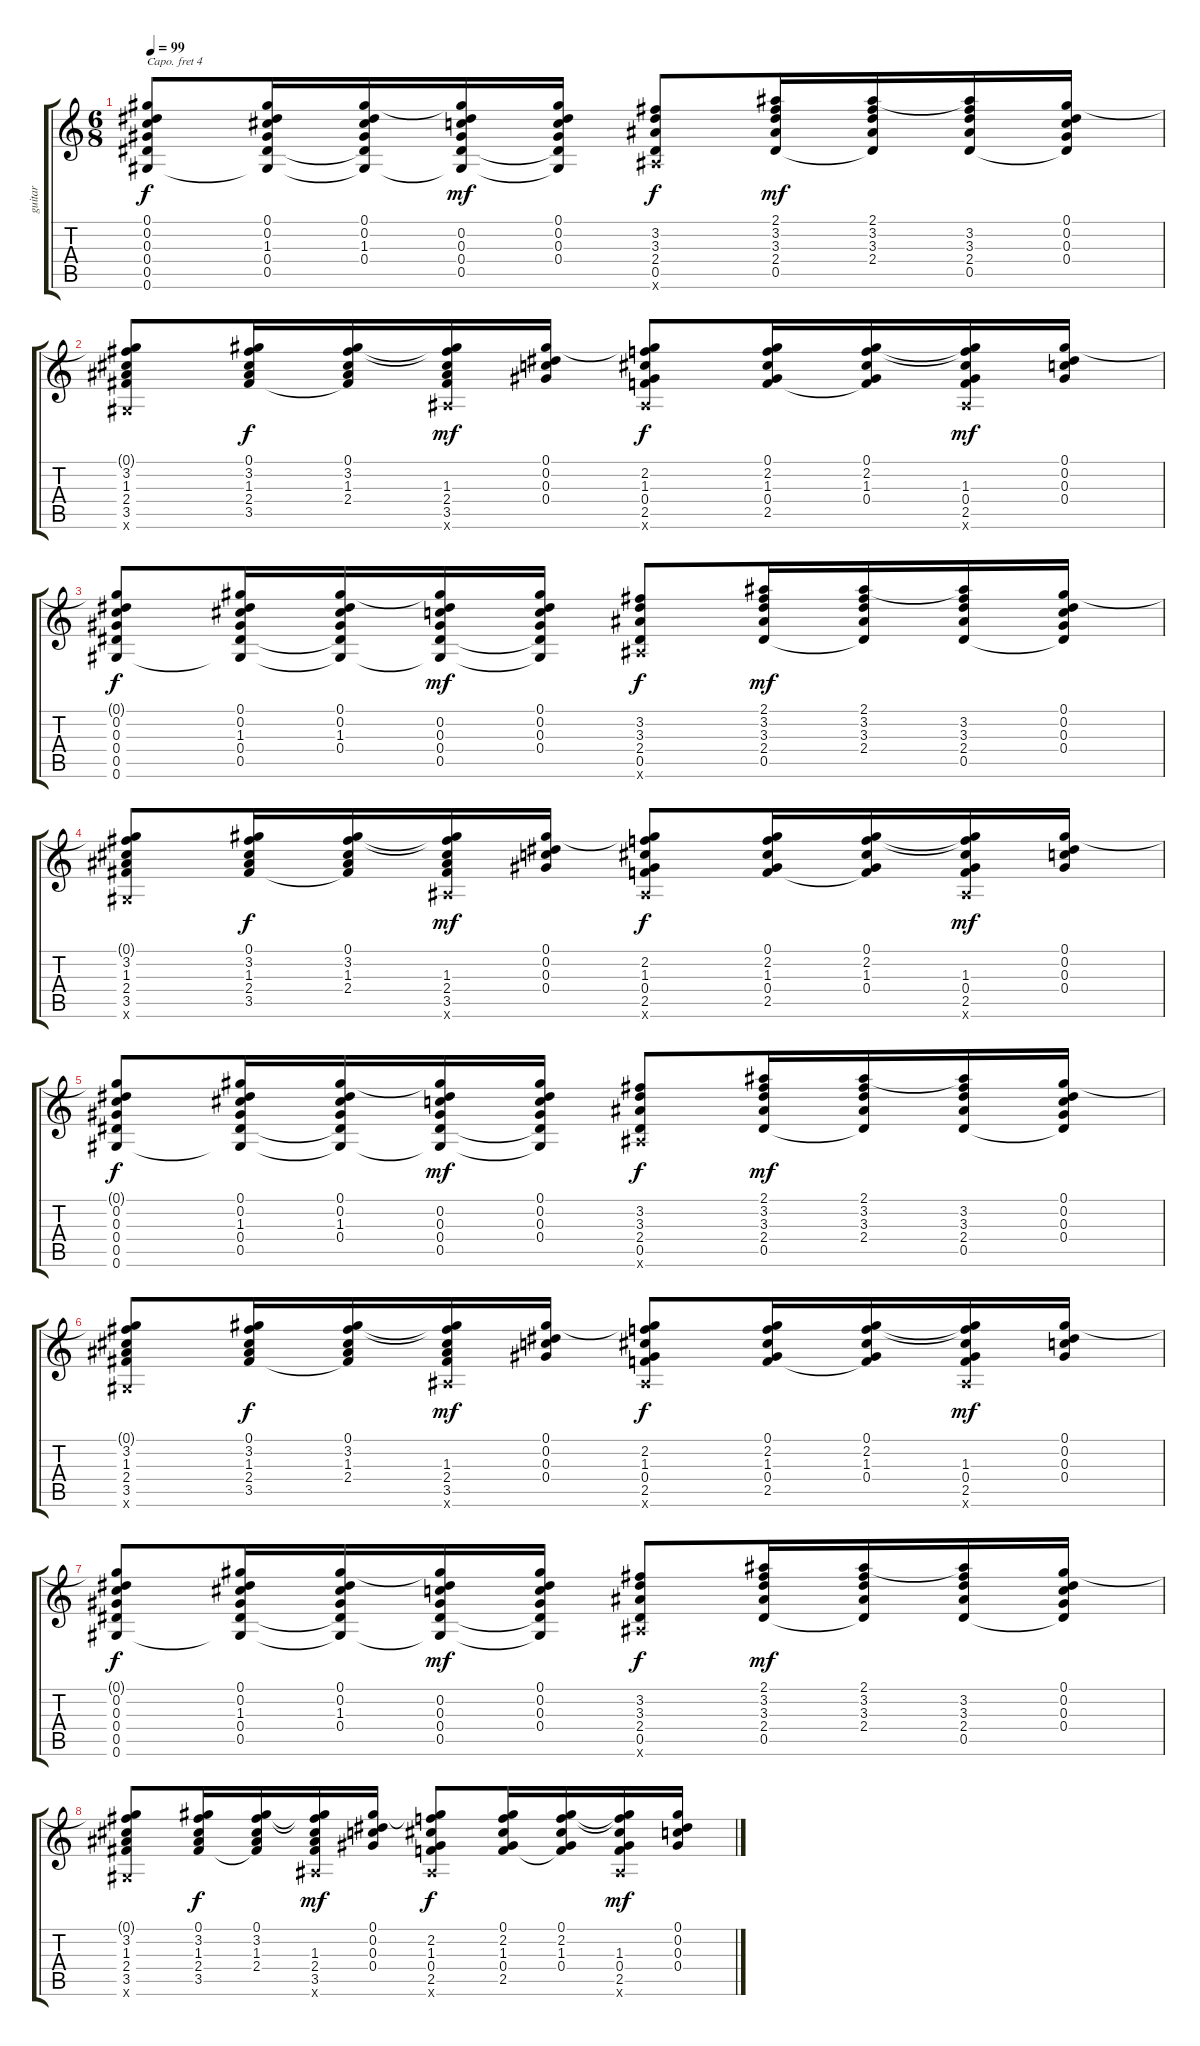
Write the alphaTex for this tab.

\track ("guitar" "guitar") {instrument acousticguitarsteel}
\staff {score tabs}
\capo 4
\tuning (E4 B3 Ab3 E3 B2 E2) {hide}
\ts (6 8)
\tempo 99
\clef g2
\ks c
(0.1{t} 0.2 0.3 0.4 0.5 0.6).8{dy f} (0.1 0.2 1.3 0.4 0.5 0.6{t}).16 (0.1 0.2 1.3 0.4 0.5{t} 0.6{t}).16 (0.1{t} 0.2 0.3 0.4 0.5 0.6{t}).16{dy mf} (0.1 0.2 0.3 0.4 0.5{t} 0.6{t}).16 (3.2 3.3 2.4 0.5 2.6{x}).8{dy f} (2.1 3.2 3.3 2.4 0.5).16{dy mf} (2.1 3.2 3.3 2.4 0.5{t}).16 (2.1{t} 3.2 3.3 2.4 0.5).16 (0.1 0.2 0.3 0.4 0.5{t}).16 |
(0.1{t} 3.2 1.3 2.4 3.5 0.6{x}).8 (0.1 3.2 1.3 2.4 3.5).16{dy f} (0.1 3.2 1.3 2.4 3.5{t}).16 (0.1{t} 3.2{t} 1.3 2.4 3.5 2.6{x}).16{dy mf} (0.1 0.2 0.3 0.4).16 (0.1{t} 2.2 1.3 0.4 2.5 2.6{x}).8{dy f} (0.1 2.2 1.3 0.4 2.5).16 (0.1 2.2 1.3 0.4 2.5{t}).16 (0.1{t} 2.2{t} 1.3 0.4 2.5 2.6{x}).16{dy mf} (0.1 0.2 0.3 0.4).16 |
(0.1{t} 0.2 0.3 0.4 0.5 0.6).8{dy f} (0.1 0.2 1.3 0.4 0.5 0.6{t}).16 (0.1 0.2 1.3 0.4 0.5{t} 0.6{t}).16 (0.1{t} 0.2 0.3 0.4 0.5 0.6{t}).16{dy mf} (0.1 0.2 0.3 0.4 0.5{t} 0.6{t}).16 (3.2 3.3 2.4 0.5 2.6{x}).8{dy f} (2.1 3.2 3.3 2.4 0.5).16{dy mf} (2.1 3.2 3.3 2.4 0.5{t}).16 (2.1{t} 3.2 3.3 2.4 0.5).16 (0.1 0.2 0.3 0.4 0.5{t}).16 |
(0.1{t} 3.2 1.3 2.4 3.5 0.6{x}).8 (0.1 3.2 1.3 2.4 3.5).16{dy f} (0.1 3.2 1.3 2.4 3.5{t}).16 (0.1{t} 3.2{t} 1.3 2.4 3.5 2.6{x}).16{dy mf} (0.1 0.2 0.3 0.4).16 (0.1{t} 2.2 1.3 0.4 2.5 2.6{x}).8{dy f} (0.1 2.2 1.3 0.4 2.5).16 (0.1 2.2 1.3 0.4 2.5{t}).16 (0.1{t} 2.2{t} 1.3 0.4 2.5 2.6{x}).16{dy mf} (0.1 0.2 0.3 0.4).16 |
(0.1{t} 0.2 0.3 0.4 0.5 0.6).8{dy f} (0.1 0.2 1.3 0.4 0.5 0.6{t}).16 (0.1 0.2 1.3 0.4 0.5{t} 0.6{t}).16 (0.1{t} 0.2 0.3 0.4 0.5 0.6{t}).16{dy mf} (0.1 0.2 0.3 0.4 0.5{t} 0.6{t}).16 (3.2 3.3 2.4 0.5 2.6{x}).8{dy f} (2.1 3.2 3.3 2.4 0.5).16{dy mf} (2.1 3.2 3.3 2.4 0.5{t}).16 (2.1{t} 3.2 3.3 2.4 0.5).16 (0.1 0.2 0.3 0.4 0.5{t}).16 |
(0.1{t} 3.2 1.3 2.4 3.5 0.6{x}).8 (0.1 3.2 1.3 2.4 3.5).16{dy f} (0.1 3.2 1.3 2.4 3.5{t}).16 (0.1{t} 3.2{t} 1.3 2.4 3.5 2.6{x}).16{dy mf} (0.1 0.2 0.3 0.4).16 (0.1{t} 2.2 1.3 0.4 2.5 2.6{x}).8{dy f} (0.1 2.2 1.3 0.4 2.5).16 (0.1 2.2 1.3 0.4 2.5{t}).16 (0.1{t} 2.2{t} 1.3 0.4 2.5 2.6{x}).16{dy mf} (0.1 0.2 0.3 0.4).16 |
(0.1{t} 0.2 0.3 0.4 0.5 0.6).8{dy f} (0.1 0.2 1.3 0.4 0.5 0.6{t}).16 (0.1 0.2 1.3 0.4 0.5{t} 0.6{t}).16 (0.1{t} 0.2 0.3 0.4 0.5 0.6{t}).16{dy mf} (0.1 0.2 0.3 0.4 0.5{t} 0.6{t}).16 (3.2 3.3 2.4 0.5 2.6{x}).8{dy f} (2.1 3.2 3.3 2.4 0.5).16{dy mf} (2.1 3.2 3.3 2.4 0.5{t}).16 (2.1{t} 3.2 3.3 2.4 0.5).16 (0.1 0.2 0.3 0.4 0.5{t}).16 |
(0.1{t} 3.2 1.3 2.4 3.5 0.6{x}).8 (0.1 3.2 1.3 2.4 3.5).16{dy f} (0.1 3.2 1.3 2.4 3.5{t}).16 (0.1{t} 3.2{t} 1.3 2.4 3.5 2.6{x}).16{dy mf} (0.1 0.2 0.3 0.4).16 (0.1{t} 2.2 1.3 0.4 2.5 2.6{x}).8{dy f} (0.1 2.2 1.3 0.4 2.5).16 (0.1 2.2 1.3 0.4 2.5{t}).16 (0.1{t} 2.2{t} 1.3 0.4 2.5 2.6{x}).16{dy mf} (0.1 0.2 0.3 0.4).16
